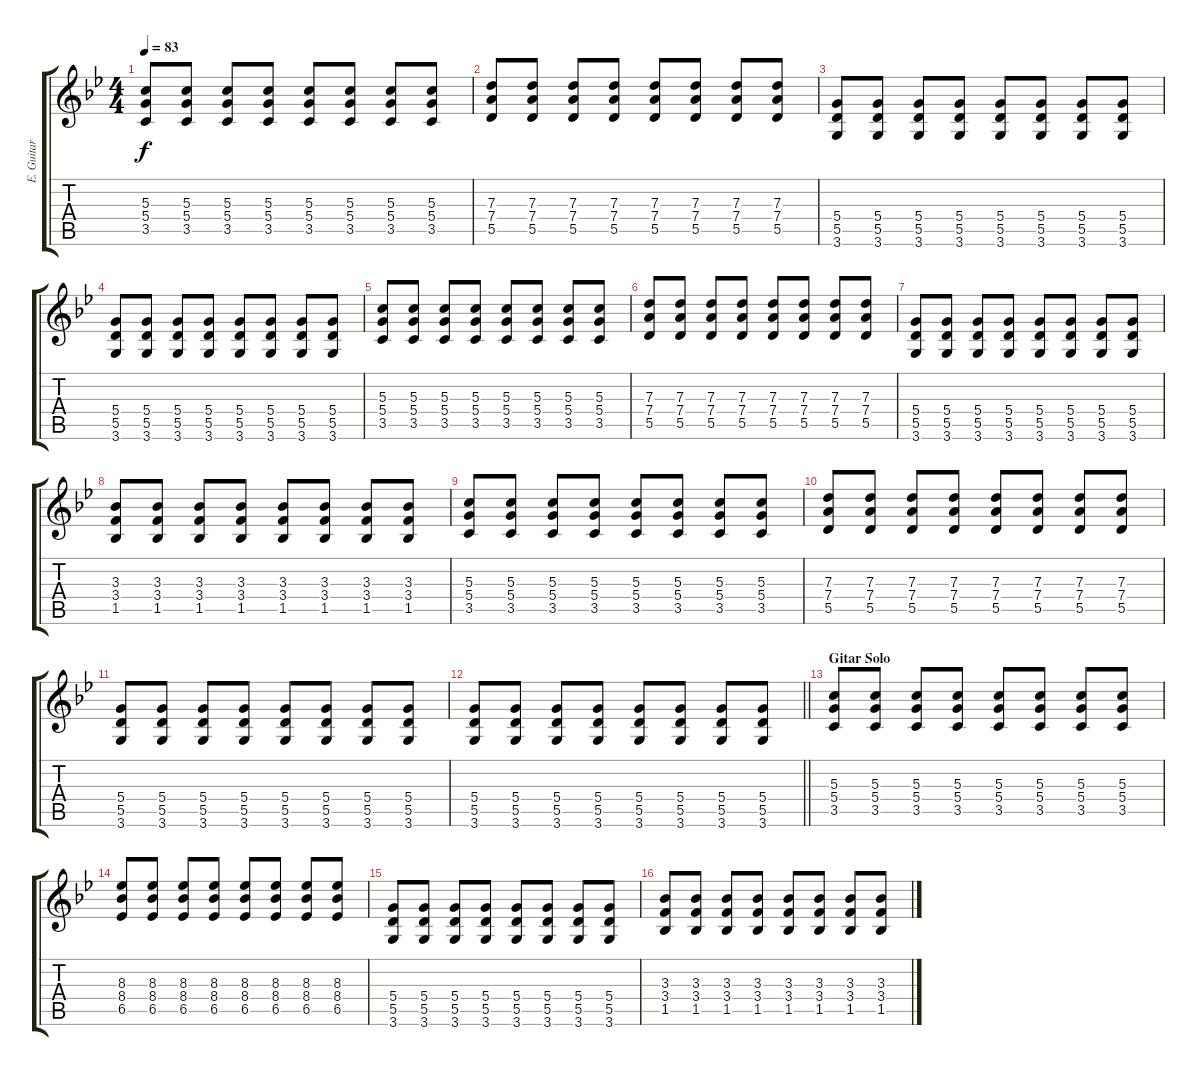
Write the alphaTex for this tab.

\track ("E. Guitar 2" "E. Guitar ") {instrument electricguitarjazz}
\staff {score tabs}
\tuning (E4 B3 G3 D3 A2 E2) {hide}
\ts (4 4)
\tempo 83
\clef g2
\ks gminor
(5.3 5.4 3.5).8{dy f} (5.3 5.4 3.5).8 (5.3 5.4 3.5).8 (5.3 5.4 3.5).8 (5.3 5.4 3.5).8 (5.3 5.4 3.5).8 (5.3 5.4 3.5).8 (5.3 5.4 3.5).8 |
(7.3 7.4 5.5).8 (7.3 7.4 5.5).8 (7.3 7.4 5.5).8 (7.3 7.4 5.5).8 (7.3 7.4 5.5).8 (7.3 7.4 5.5).8 (7.3 7.4 5.5).8 (7.3 7.4 5.5).8 |
(5.4 5.5 3.6).8 (5.4 5.5 3.6).8 (5.4 5.5 3.6).8 (5.4 5.5 3.6).8 (5.4 5.5 3.6).8 (5.4 5.5 3.6).8 (5.4 5.5 3.6).8 (5.4 5.5 3.6).8 |
(5.4 5.5 3.6).8 (5.4 5.5 3.6).8 (5.4 5.5 3.6).8 (5.4 5.5 3.6).8 (5.4 5.5 3.6).8 (5.4 5.5 3.6).8 (5.4 5.5 3.6).8 (5.4 5.5 3.6).8 |
(5.3 5.4 3.5).8 (5.3 5.4 3.5).8 (5.3 5.4 3.5).8 (5.3 5.4 3.5).8 (5.3 5.4 3.5).8 (5.3 5.4 3.5).8 (5.3 5.4 3.5).8 (5.3 5.4 3.5).8 |
(7.3 7.4 5.5).8 (7.3 7.4 5.5).8 (7.3 7.4 5.5).8 (7.3 7.4 5.5).8 (7.3 7.4 5.5).8 (7.3 7.4 5.5).8 (7.3 7.4 5.5).8 (7.3 7.4 5.5).8 |
(5.4 5.5 3.6).8 (5.4 5.5 3.6).8 (5.4 5.5 3.6).8 (5.4 5.5 3.6).8 (5.4 5.5 3.6).8 (5.4 5.5 3.6).8 (5.4 5.5 3.6).8 (5.4 5.5 3.6).8 |
(3.3 3.4 1.5).8 (3.3 3.4 1.5).8 (3.3 3.4 1.5).8 (3.3 3.4 1.5).8 (3.3 3.4 1.5).8 (3.3 3.4 1.5).8 (3.3 3.4 1.5).8 (3.3 3.4 1.5).8 |
(5.3 5.4 3.5).8 (5.3 5.4 3.5).8 (5.3 5.4 3.5).8 (5.3 5.4 3.5).8 (5.3 5.4 3.5).8 (5.3 5.4 3.5).8 (5.3 5.4 3.5).8 (5.3 5.4 3.5).8 |
(7.3 7.4 5.5).8 (7.3 7.4 5.5).8 (7.3 7.4 5.5).8 (7.3 7.4 5.5).8 (7.3 7.4 5.5).8 (7.3 7.4 5.5).8 (7.3 7.4 5.5).8 (7.3 7.4 5.5).8 |
(5.4 5.5 3.6).8 (5.4 5.5 3.6).8 (5.4 5.5 3.6).8 (5.4 5.5 3.6).8 (5.4 5.5 3.6).8 (5.4 5.5 3.6).8 (5.4 5.5 3.6).8 (5.4 5.5 3.6).8 |
\barLineRight lightlight
(5.4 5.5 3.6).8 (5.4 5.5 3.6).8 (5.4 5.5 3.6).8 (5.4 5.5 3.6).8 (5.4 5.5 3.6).8 (5.4 5.5 3.6).8 (5.4 5.5 3.6).8 (5.4 5.5 3.6).8 |
\section ("" "Gitar Solo")
(5.3 5.4 3.5).8 (5.3 5.4 3.5).8 (5.3 5.4 3.5).8 (5.3 5.4 3.5).8 (5.3 5.4 3.5).8 (5.3 5.4 3.5).8 (5.3 5.4 3.5).8 (5.3 5.4 3.5).8 |
(8.3 8.4 6.5).8 (8.3 8.4 6.5).8 (8.3 8.4 6.5).8 (8.3 8.4 6.5).8 (8.3 8.4 6.5).8 (8.3 8.4 6.5).8 (8.3 8.4 6.5).8 (8.3 8.4 6.5).8 |
(5.4 5.5 3.6).8 (5.4 5.5 3.6).8 (5.4 5.5 3.6).8 (5.4 5.5 3.6).8 (5.4 5.5 3.6).8 (5.4 5.5 3.6).8 (5.4 5.5 3.6).8 (5.4 5.5 3.6).8 |
(3.3 3.4 1.5).8 (3.3 3.4 1.5).8 (3.3 3.4 1.5).8 (3.3 3.4 1.5).8 (3.3 3.4 1.5).8 (3.3 3.4 1.5).8 (3.3 3.4 1.5).8 (3.3 3.4 1.5).8
